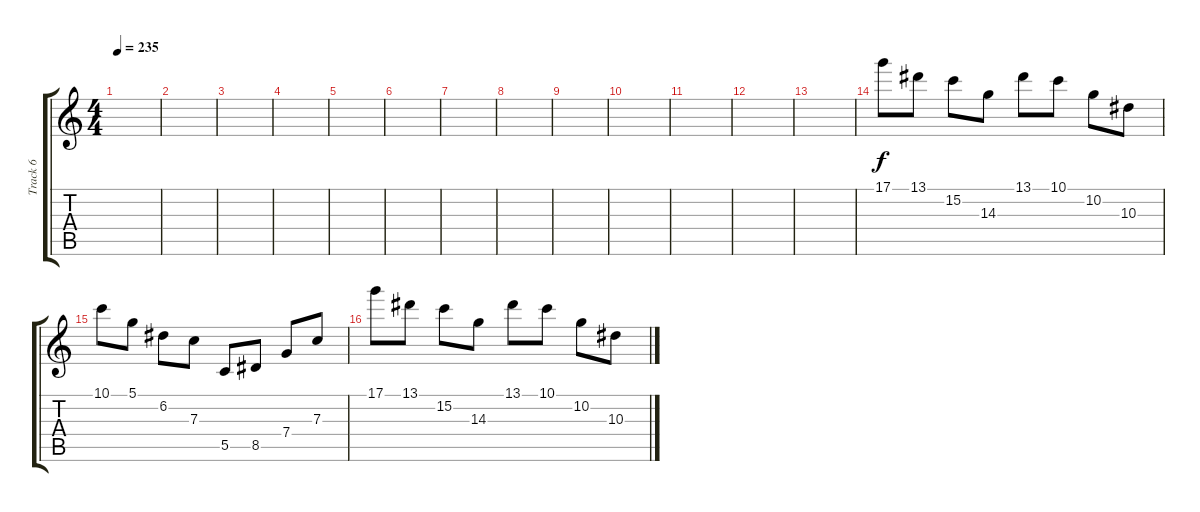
\track ("Track 6" "Track 6") {instrument distortionguitar}
\staff {score tabs}
\tuning (D4 A3 F3 C3 G2 C2) {hide}
\ts (4 4)
\tempo 235
\clef g2
\ks c
|
|
|
|
|
|
|
|
|
|
|
|
|
17.1.8 13.1.8 15.2.8 14.3.8 13.1.8 10.1.8 10.2.8 10.3.8 |
10.1.8 5.1.8 6.2.8 7.3.8 5.5.8 8.5.8 7.4.8 7.3.8 |
17.1.8 13.1.8 15.2.8 14.3.8 13.1.8 10.1.8 10.2.8 10.3.8
